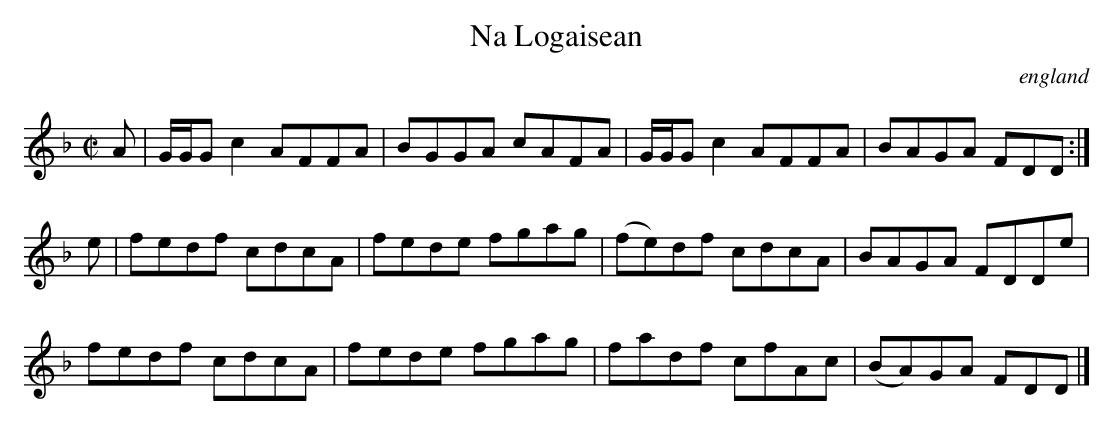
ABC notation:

X:1
T:Na Logaisean
O:england
M:C|
L:1/8
K:D Minor
A|G/G/G c2 AFFA|BGGA cAFA| G/G/G c2 AFFA| BAGA  FDD:|
e|fedf     cdcA|fede fgag|(fe)df    cdcA| BAGA  FDDe|
fedf     cdcA|fede fgag| fadf     cfAc|(BA)GA FDD|]
